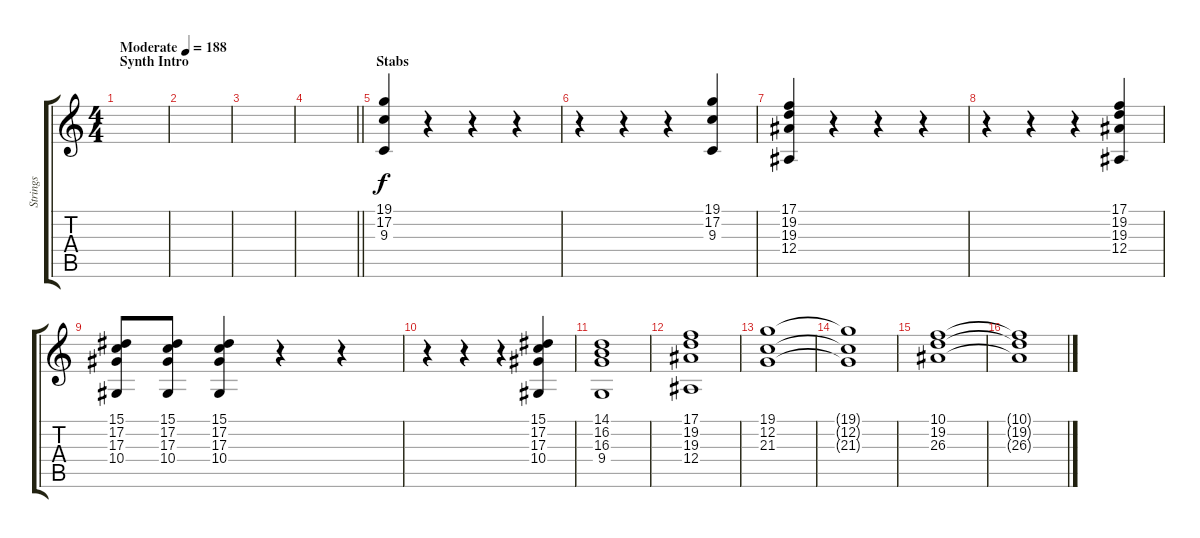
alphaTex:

\track ("Strings" "Strings") {instrument stringensemble1}
\staff {score tabs}
\tuning (C4 G3 Eb3 Bb2 F2 C2) {hide}
\ts (4 4)
\section ("" "Synth Intro")
\tempo (188 "Moderate")
\clef g2
\ks c
|
|
|
\barLineRight lightlight
|
\section ("" "Stabs")
(19.1 17.2 9.3).4 r.4 r.4 r.4 |
r.4 r.4 r.4 (19.1 17.2 9.3).4 |
(17.1 19.2 19.3 12.4).4 r.4 r.4 r.4 |
r.4 r.4 r.4 (17.1 19.2 19.3 12.4).4 |
(15.1 17.2 17.3 10.4).8 (15.1 17.2 17.3 10.4).8 (15.1 17.2 17.3 10.4).4 r.4 r.4 |
r.4 r.4 r.4 (15.1 17.2 17.3 10.4).4 |
(14.1 16.2 16.3 9.4).1 |
(17.1 19.2 19.3 12.4).1 |
(19.1 12.2 21.3).1 |
(19.1{t} 12.2{t} 21.3{t}).1 |
(10.1 19.2 26.3).1 |
(10.1{t} 19.2{t} 26.3{t}).1
